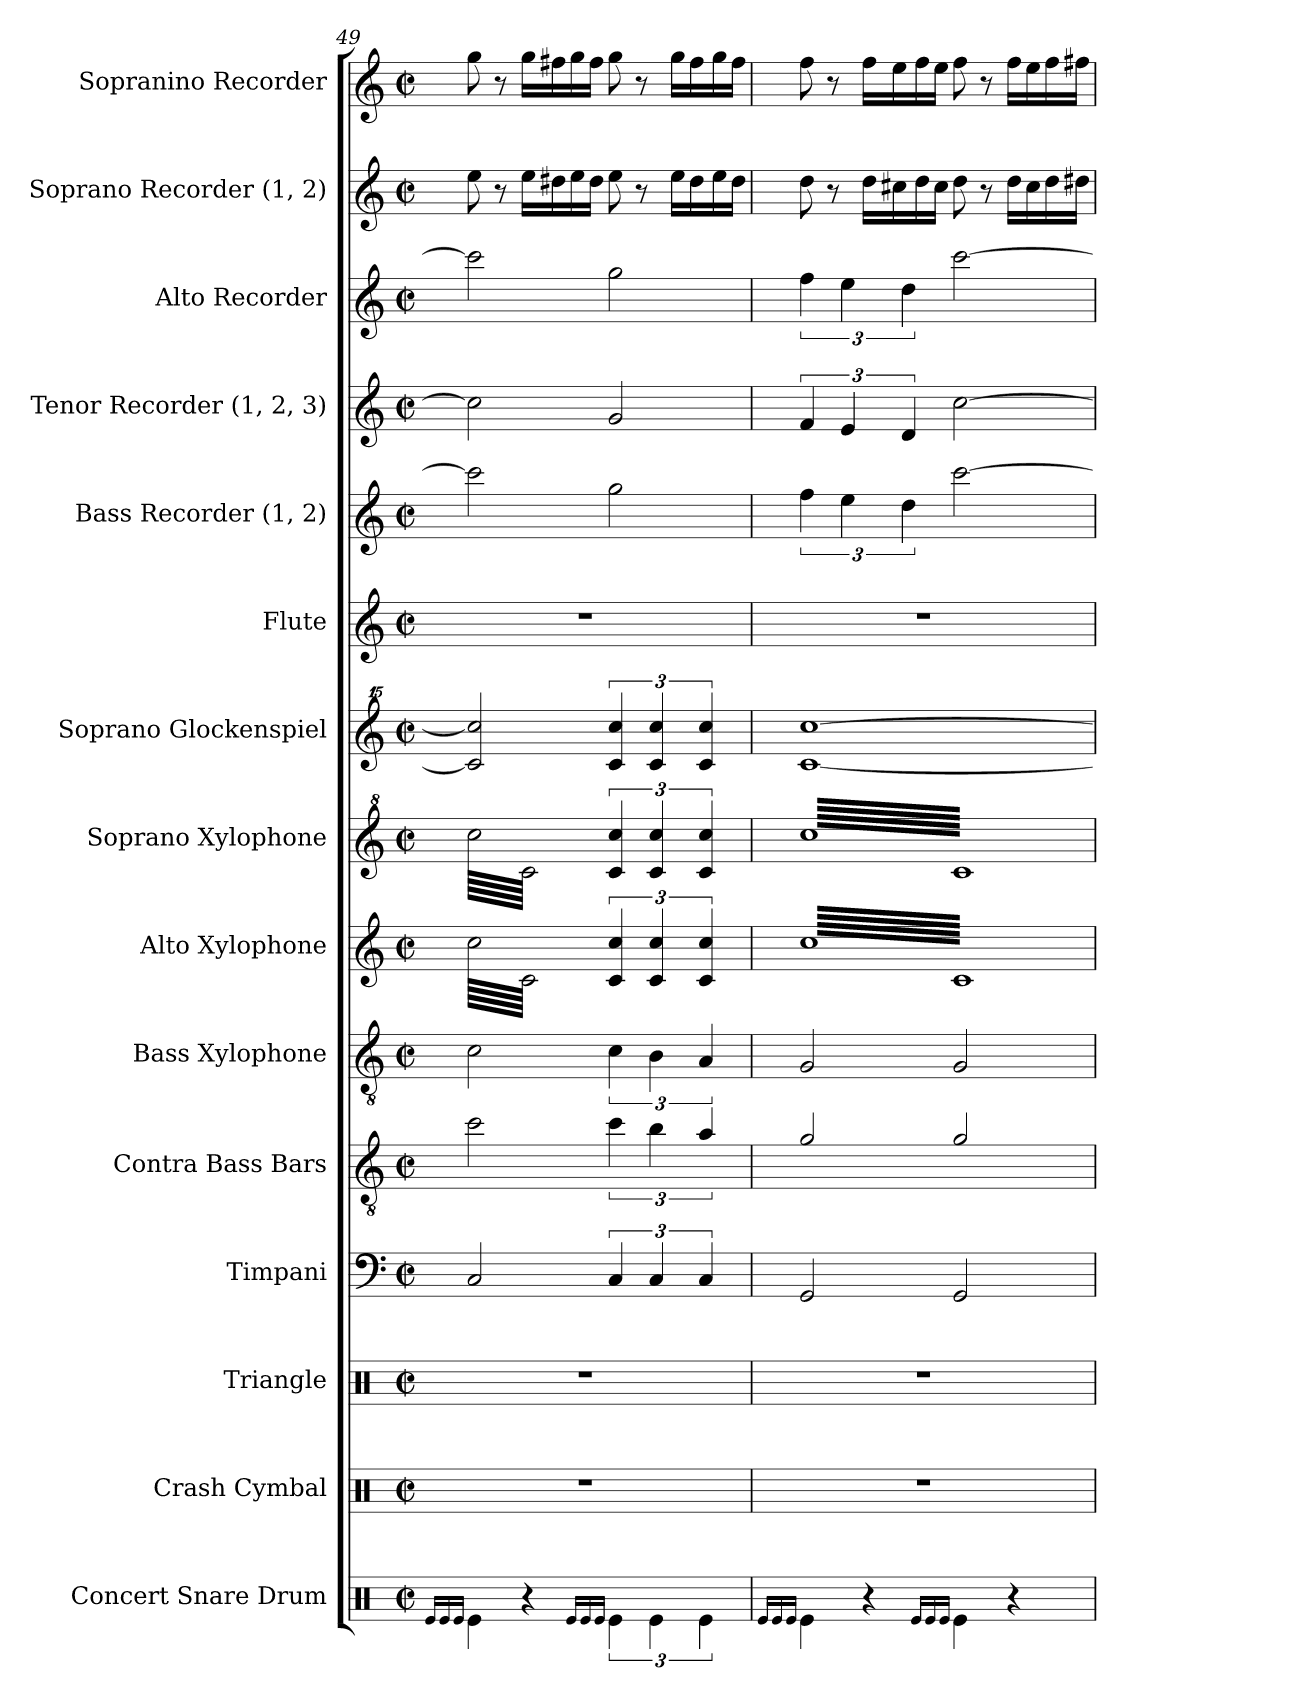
**kern	**kern	**kern	**kern	**kern	**kern	**kern	**kern	**kern	**kern	**kern	**kern	**kern	**kern	**kern
*part15	*part14	*part13	*part12	*part11	*part10	*part9	*part8	*part7	*part6	*part5	*part4	*part3	*part2	*part1
*staff15	*staff14	*staff13	*staff12	*staff11	*staff10	*staff9	*staff8	*staff7	*staff6	*staff5	*staff4	*staff3	*staff2	*staff1
*I"Concert Snare Drum	*I"Crash Cymbal	*I"Triangle	*I"Timpani	*I"Contra  Bass  Bars	*I"Bass  Xylophone	*I"Alto  Xylophone	*I"Soprano  Xylophone	*I"Soprano  Glockenspiel	*I"Flute	*I"Bass  Recorder (1, 2)	*I"Tenor  Recorder (1, 2, 3)	*I"Alto  Recorder	*I"Soprano  Recorder (1, 2)	*I"Sopranino  Recorder
*I'Con. Sn.	*I'Cr. Cym.	*I'Trgl.	*I'Timp.	*I'CBB	*I'BX	*I'AX	*I'SX	*I'SG	*I'Fl.	*I'B. Rec.	*I'T. Rec.	*I'A. Rec.	*I'S. Rec.	*I'So. R
*clefX	*clefX	*clefX	*clefF4	*clefGv2	*clefGv2	*clefG2	*clefG^2	*clefG^^2	*clefG2	*clefG2	*clefG2	*clefG2	*clefG2	*clefG2
*	*	*	*	*ITrd14c24	*	*	*	*	*	*ITrd7c12	*	*	*ITrd-7c-12	*ITrd-7c-12
*k[]	*k[]	*k[]	*k[]	*k[]	*k[]	*k[]	*k[]	*k[]	*k[]	*k[]	*k[]	*k[]	*k[]	*k[]
*M2/2	*M2/2	*M2/2	*M2/2	*M2/2	*M2/2	*M2/2	*M2/2	*M2/2	*M2/2	*M2/2	*M2/2	*M2/2	*M2/2	*M2/2
*met(c|)	*met(c|)	*met(c|)	*met(c|)	*met(c|)	*met(c|)	*met(c|)	*met(c|)	*met(c|)	*met(c|)	*met(c|)	*met(c|)	*met(c|)	*met(c|)	*met(c|)
=49	=49	=49	=49	=49	=49	=49	=49	=49	=49	=49	=49	=49	=49	=49
16qRe/LL	.	.	.	.	.	.	.	.	.	.	.	.	.	.
16qRe/	.	.	.	.	.	.	.	.	.	.	.	.	.	.
16qRe/JJ	.	.	.	.	.	.	.	.	.	.	.	.	.	.
*	*	*	*	*	*	*tremolo	*	*	*	*	*	*	*	*
*	*	*	*	*	*	*	*tremolo	*	*	*	*	*	*	*
4Re\	1r	1r	2C/	2C\	2c\	64cc\LLLL	64ccc\LLLL	2ccc/] 2cccc/]	1r	2cc\]	2cc\]	2ccc\]	8eee\	8ggg\
.	.	.	.	.	.	64c/	64cc/	.	.	.	.	.	.	.
.	.	.	.	.	.	64cc\	64ccc\	.	.	.	.	.	.	.
.	.	.	.	.	.	64c/	64cc/	.	.	.	.	.	.	.
.	.	.	.	.	.	64cc\	64ccc\	.	.	.	.	.	.	.
.	.	.	.	.	.	64c/	64cc/	.	.	.	.	.	.	.
.	.	.	.	.	.	64cc\	64ccc\	.	.	.	.	.	.	.
.	.	.	.	.	.	64c/	64cc/	.	.	.	.	.	.	.
.	.	.	.	.	.	64cc\	64ccc\	.	.	.	.	.	8r	8r
.	.	.	.	.	.	64c/	64cc/	.	.	.	.	.	.	.
.	.	.	.	.	.	64cc\	64ccc\	.	.	.	.	.	.	.
.	.	.	.	.	.	64c/	64cc/	.	.	.	.	.	.	.
.	.	.	.	.	.	64cc\	64ccc\	.	.	.	.	.	.	.
.	.	.	.	.	.	64c/	64cc/	.	.	.	.	.	.	.
.	.	.	.	.	.	64cc\	64ccc\	.	.	.	.	.	.	.
.	.	.	.	.	.	64c/	64cc/	.	.	.	.	.	.	.
4r	.	.	.	.	.	64cc\	64ccc\	.	.	.	.	.	16eee\LL	16ggg\LL
.	.	.	.	.	.	64c/	64cc/	.	.	.	.	.	.	.
.	.	.	.	.	.	64cc\	64ccc\	.	.	.	.	.	.	.
.	.	.	.	.	.	64c/	64cc/	.	.	.	.	.	.	.
.	.	.	.	.	.	64cc\	64ccc\	.	.	.	.	.	16ddd#X\	16fff#X\
.	.	.	.	.	.	64c/	64cc/	.	.	.	.	.	.	.
.	.	.	.	.	.	64cc\	64ccc\	.	.	.	.	.	.	.
.	.	.	.	.	.	64c/	64cc/	.	.	.	.	.	.	.
.	.	.	.	.	.	64cc\	64ccc\	.	.	.	.	.	16eee\	16ggg\
.	.	.	.	.	.	64c/	64cc/	.	.	.	.	.	.	.
.	.	.	.	.	.	64cc\	64ccc\	.	.	.	.	.	.	.
.	.	.	.	.	.	64c/	64cc/	.	.	.	.	.	.	.
.	.	.	.	.	.	64cc\	64ccc\	.	.	.	.	.	16ddd#\JJ	16fff#\JJ
.	.	.	.	.	.	64c/	64cc/	.	.	.	.	.	.	.
.	.	.	.	.	.	64cc\	64ccc\	.	.	.	.	.	.	.
.	.	.	.	.	.	64c/JJJJ	64cc/JJJJ	.	.	.	.	.	.	.
*	*	*	*	*	*	*	*Xtremolo	*	*	*	*	*	*	*
*	*	*	*	*	*	*Xtremolo	*	*	*	*	*	*	*	*
16qRe/LL	.	.	.	.	.	.	.	.	.	.	.	.	.	.
16qRe/	.	.	.	.	.	.	.	.	.	.	.	.	.	.
16qRe/JJ	.	.	.	.	.	.	.	.	.	.	.	.	.	.
6Re\	.	.	6C/	6C\	6c\	6c/ 6cc/	6cc/ 6ccc/	6ccc/ 6cccc/	.	2g\	2g/	2gg\	8eee\	8ggg\
.	.	.	.	.	.	.	.	.	.	.	.	.	.	.
.	.	.	.	.	.	.	.	.	.	.	.	.	.	.
.	.	.	.	.	.	.	.	.	.	.	.	.	.	.
.	.	.	.	.	.	.	.	.	.	.	.	.	.	.
.	.	.	.	.	.	.	.	.	.	.	.	.	.	.
.	.	.	.	.	.	.	.	.	.	.	.	.	.	.
.	.	.	.	.	.	.	.	.	.	.	.	.	.	.
.	.	.	.	.	.	.	.	.	.	.	.	.	8r	8r
.	.	.	.	.	.	.	.	.	.	.	.	.	.	.
.	.	.	.	.	.	.	.	.	.	.	.	.	.	.
6Re\	.	.	6C/	6BB\	6B\	6c/ 6cc/	6cc/ 6ccc/	6ccc/ 6cccc/	.	.	.	.	.	.
.	.	.	.	.	.	.	.	.	.	.	.	.	.	.
.	.	.	.	.	.	.	.	.	.	.	.	.	.	.
.	.	.	.	.	.	.	.	.	.	.	.	.	.	.
.	.	.	.	.	.	.	.	.	.	.	.	.	.	.
.	.	.	.	.	.	.	.	.	.	.	.	.	.	.
.	.	.	.	.	.	.	.	.	.	.	.	.	16eee\LL	16ggg\LL
.	.	.	.	.	.	.	.	.	.	.	.	.	16ddd#\	16fff#\
6Re\	.	.	6C/	6AA/	6A/	6c/ 6cc/	6cc/ 6ccc/	6ccc/ 6cccc/	.	.	.	.	.	.
.	.	.	.	.	.	.	.	.	.	.	.	.	16eee\	16ggg\
.	.	.	.	.	.	.	.	.	.	.	.	.	16ddd#\JJ	16fff#\JJ
!!LO:PB:g=z
=50	=50	=50	=50	=50	=50	=50	=50	=50	=50	=50	=50	=50	=50	=50
16qRe/LL	.	.	.	.	.	.	.	.	.	.	.	.	.	.
16qRe/	.	.	.	.	.	.	.	.	.	.	.	.	.	.
16qRe/JJ	.	.	.	.	.	.	.	.	.	.	.	.	.	.
*	*	*	*	*	*	*tremolo	*	*	*	*	*	*	*	*
*	*	*	*	*	*	*	*tremolo	*	*	*	*	*	*	*
4Re\	1r	1r	2GG/	2GG/	2G/	64ccLLLL	64cccLLLL	[1ccc [1cccc	1r	6f\	6f/	6ff\	8ddd\	8fff\
.	.	.	.	.	.	64c	64cc	.	.	.	.	.	.	.
.	.	.	.	.	.	64cc	64ccc	.	.	.	.	.	.	.
.	.	.	.	.	.	64c	64cc	.	.	.	.	.	.	.
.	.	.	.	.	.	64cc	64ccc	.	.	.	.	.	.	.
.	.	.	.	.	.	64c	64cc	.	.	.	.	.	.	.
.	.	.	.	.	.	64cc	64ccc	.	.	.	.	.	.	.
.	.	.	.	.	.	64c	64cc	.	.	.	.	.	.	.
.	.	.	.	.	.	64cc	64ccc	.	.	.	.	.	8r	8r
.	.	.	.	.	.	64c	64cc	.	.	.	.	.	.	.
.	.	.	.	.	.	64cc	64ccc	.	.	.	.	.	.	.
.	.	.	.	.	.	.	.	.	.	6e\	6e/	6ee\	.	.
.	.	.	.	.	.	64c	64cc	.	.	.	.	.	.	.
.	.	.	.	.	.	64cc	64ccc	.	.	.	.	.	.	.
.	.	.	.	.	.	64c	64cc	.	.	.	.	.	.	.
.	.	.	.	.	.	64cc	64ccc	.	.	.	.	.	.	.
.	.	.	.	.	.	64c	64cc	.	.	.	.	.	.	.
4r	.	.	.	.	.	64cc	64ccc	.	.	.	.	.	16ddd\LL	16fff\LL
.	.	.	.	.	.	64c	64cc	.	.	.	.	.	.	.
.	.	.	.	.	.	64cc	64ccc	.	.	.	.	.	.	.
.	.	.	.	.	.	64c	64cc	.	.	.	.	.	.	.
.	.	.	.	.	.	64cc	64ccc	.	.	.	.	.	16ccc#X\	16eee\
.	.	.	.	.	.	64c	64cc	.	.	.	.	.	.	.
.	.	.	.	.	.	.	.	.	.	6d\	6d/	6dd\	.	.
.	.	.	.	.	.	64cc	64ccc	.	.	.	.	.	.	.
.	.	.	.	.	.	64c	64cc	.	.	.	.	.	.	.
.	.	.	.	.	.	64cc	64ccc	.	.	.	.	.	16ddd\	16fff\
.	.	.	.	.	.	64c	64cc	.	.	.	.	.	.	.
.	.	.	.	.	.	64cc	64ccc	.	.	.	.	.	.	.
.	.	.	.	.	.	64c	64cc	.	.	.	.	.	.	.
.	.	.	.	.	.	64cc	64ccc	.	.	.	.	.	16ccc#\JJ	16eee\JJ
.	.	.	.	.	.	64c	64cc	.	.	.	.	.	.	.
.	.	.	.	.	.	64cc	64ccc	.	.	.	.	.	.	.
.	.	.	.	.	.	64c	64cc	.	.	.	.	.	.	.
16qRe/LL	.	.	.	.	.	.	.	.	.	.	.	.	.	.
16qRe/	.	.	.	.	.	.	.	.	.	.	.	.	.	.
16qRe/JJ	.	.	.	.	.	.	.	.	.	.	.	.	.	.
4Re\	.	.	2GG/	2GG/	2G/	64cc	64ccc	.	.	[2cc\	[2cc\	[2ccc\	8ddd\	8fff\
.	.	.	.	.	.	64c	64cc	.	.	.	.	.	.	.
.	.	.	.	.	.	64cc	64ccc	.	.	.	.	.	.	.
.	.	.	.	.	.	64c	64cc	.	.	.	.	.	.	.
.	.	.	.	.	.	64cc	64ccc	.	.	.	.	.	.	.
.	.	.	.	.	.	64c	64cc	.	.	.	.	.	.	.
.	.	.	.	.	.	64cc	64ccc	.	.	.	.	.	.	.
.	.	.	.	.	.	64c	64cc	.	.	.	.	.	.	.
.	.	.	.	.	.	64cc	64ccc	.	.	.	.	.	8r	8r
.	.	.	.	.	.	64c	64cc	.	.	.	.	.	.	.
.	.	.	.	.	.	64cc	64ccc	.	.	.	.	.	.	.
.	.	.	.	.	.	64c	64cc	.	.	.	.	.	.	.
.	.	.	.	.	.	64cc	64ccc	.	.	.	.	.	.	.
.	.	.	.	.	.	64c	64cc	.	.	.	.	.	.	.
.	.	.	.	.	.	64cc	64ccc	.	.	.	.	.	.	.
.	.	.	.	.	.	64c	64cc	.	.	.	.	.	.	.
4r	.	.	.	.	.	64cc	64ccc	.	.	.	.	.	16ddd\LL	16fff\LL
.	.	.	.	.	.	64c	64cc	.	.	.	.	.	.	.
.	.	.	.	.	.	64cc	64ccc	.	.	.	.	.	.	.
.	.	.	.	.	.	64c	64cc	.	.	.	.	.	.	.
.	.	.	.	.	.	64cc	64ccc	.	.	.	.	.	16ccc#\	16eee\
.	.	.	.	.	.	64c	64cc	.	.	.	.	.	.	.
.	.	.	.	.	.	64cc	64ccc	.	.	.	.	.	.	.
.	.	.	.	.	.	64c	64cc	.	.	.	.	.	.	.
.	.	.	.	.	.	64cc	64ccc	.	.	.	.	.	16ddd\	16fff\
.	.	.	.	.	.	64c	64cc	.	.	.	.	.	.	.
.	.	.	.	.	.	64cc	64ccc	.	.	.	.	.	.	.
.	.	.	.	.	.	64c	64cc	.	.	.	.	.	.	.
.	.	.	.	.	.	64cc	64ccc	.	.	.	.	.	16ddd#X\JJ	16fff#X\JJ
.	.	.	.	.	.	64c	64cc	.	.	.	.	.	.	.
.	.	.	.	.	.	64cc	64ccc	.	.	.	.	.	.	.
.	.	.	.	.	.	64cJJJJ	64ccJJJJ	.	.	.	.	.	.	.
*	*	*	*	*	*	*	*Xtremolo	*	*	*	*	*	*	*
*	*	*	*	*	*	*Xtremolo	*	*	*	*	*	*	*	*
.	.	.	.	.	.	.	.	.	.	.	.	.	.	.
.	.	.	.	.	.	.	.	.	.	.	.	.	.	.
.	.	.	.	.	.	.	.	.	.	.	.	.	.	.
.	.	.	.	.	.	.	.	.	.	.	.	.	.	.
.	.	.	.	.	.	.	.	.	.	.	.	.	.	.
.	.	.	.	.	.	.	.	.	.	.	.	.	.	.
.	.	.	.	.	.	.	.	.	.	.	.	.	.	.
.	.	.	.	.	.	.	.	.	.	.	.	.	.	.
.	.	.	.	.	.	.	.	.	.	.	.	.	.	.
.	.	.	.	.	.	.	.	.	.	.	.	.	.	.
.	.	.	.	.	.	.	.	.	.	.	.	.	.	.
.	.	.	.	.	.	.	.	.	.	.	.	.	.	.
.	.	.	.	.	.	.	.	.	.	.	.	.	.	.
.	.	.	.	.	.	.	.	.	.	.	.	.	.	.
.	.	.	.	.	.	.	.	.	.	.	.	.	.	.
.	.	.	.	.	.	.	.	.	.	.	.	.	.	.
.	.	.	.	.	.	.	.	.	.	.	.	.	.	.
.	.	.	.	.	.	.	.	.	.	.	.	.	.	.
.	.	.	.	.	.	.	.	.	.	.	.	.	.	.
.	.	.	.	.	.	.	.	.	.	.	.	.	.	.
.	.	.	.	.	.	.	.	.	.	.	.	.	.	.
.	.	.	.	.	.	.	.	.	.	.	.	.	.	.
.	.	.	.	.	.	.	.	.	.	.	.	.	.	.
.	.	.	.	.	.	.	.	.	.	.	.	.	.	.
.	.	.	.	.	.	.	.	.	.	.	.	.	.	.
.	.	.	.	.	.	.	.	.	.	.	.	.	.	.
.	.	.	.	.	.	.	.	.	.	.	.	.	.	.
.	.	.	.	.	.	.	.	.	.	.	.	.	.	.
.	.	.	.	.	.	.	.	.	.	.	.	.	.	.
.	.	.	.	.	.	.	.	.	.	.	.	.	.	.
.	.	.	.	.	.	.	.	.	.	.	.	.	.	.
.	.	.	.	.	.	.	.	.	.	.	.	.	.	.
=	=	=	=	=	=	=	=	=	=	=	=	=	=	=
*-	*-	*-	*-	*-	*-	*-	*-	*-	*-	*-	*-	*-	*-	*-
